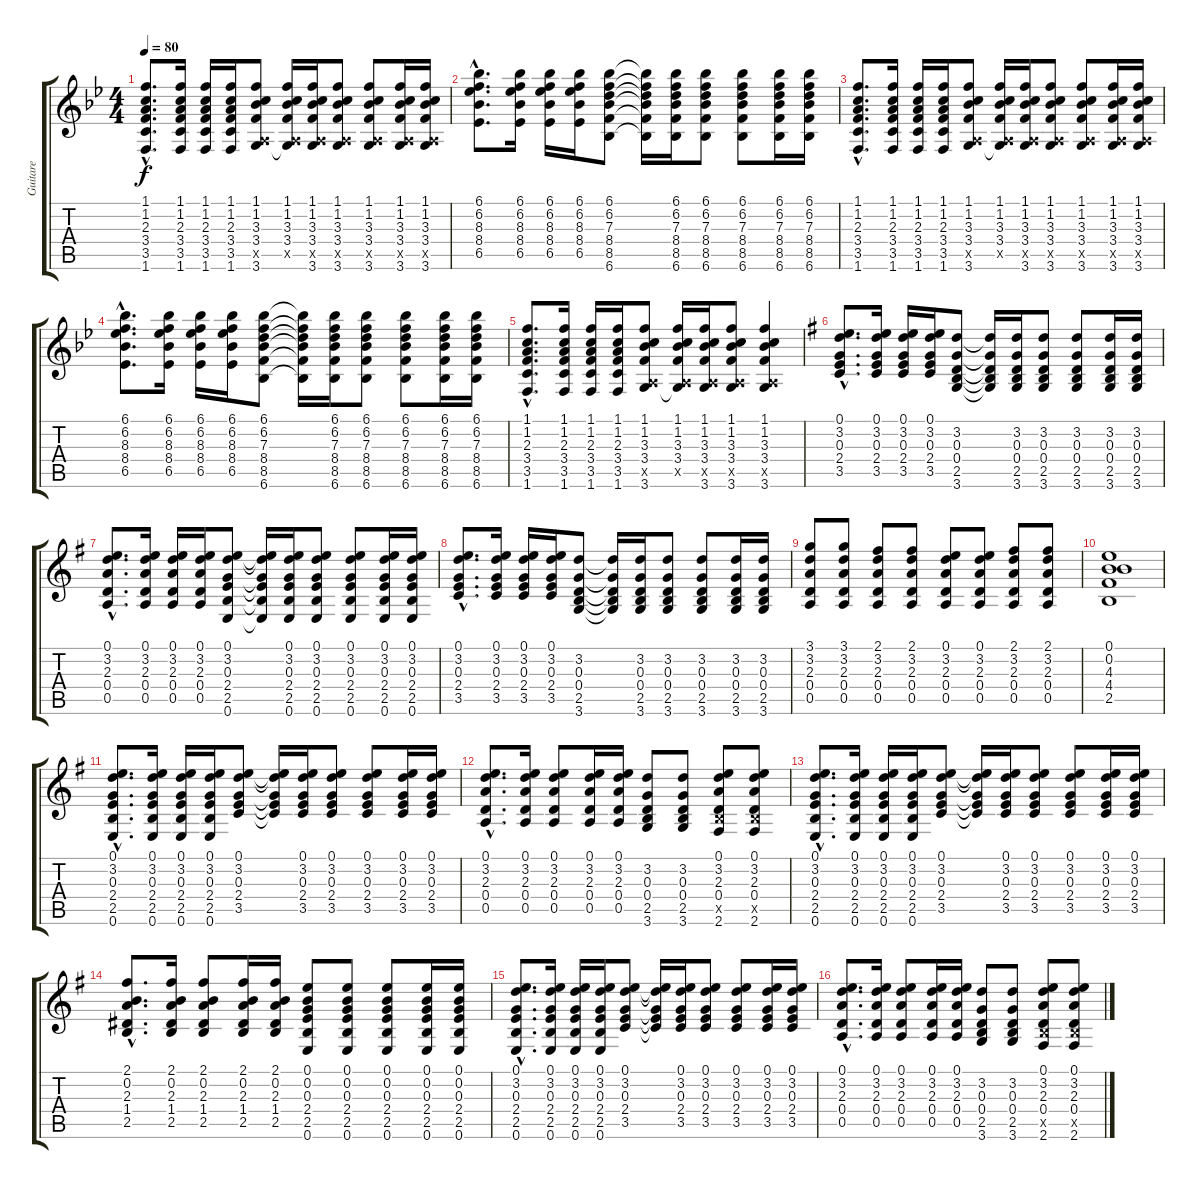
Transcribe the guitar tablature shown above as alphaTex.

\track ("Guitare" "Guitare") {instrument acousticguitarsteel}
\staff {score tabs}
\tuning (E4 B3 G3 D3 A2 E2) {hide}
\ts (4 4)
\tempo 80
\clef g2
\ks bb
(1.1{hac} 1.2{hac} 2.3{hac} 3.4{hac} 3.5{hac} 1.6{hac}).8{d dy f} (1.1 1.2 2.3 3.4 3.5 1.6).16 (1.1 1.2 2.3 3.4 3.5 1.6).16 (1.1 1.2 2.3 3.4 3.5 1.6).16 (1.1 1.2 3.3 3.4 0.5{x} 3.6).8 (1.1 1.2 3.3 3.4 0.5{x} 3.6{t}).16 (1.1 1.2 3.3 3.4 0.5{x} 3.6).16 (1.1 1.2 3.3 3.4 0.5{x} 3.6).8 (1.1 1.2 3.3 3.4 0.5{x} 3.6).8 (1.1 1.2 3.3 3.4 0.5{x} 3.6).16 (1.1 1.2 3.3 3.4 0.5{x} 3.6).16 |
(6.1{hac} 6.2{hac} 8.3{hac} 8.4{hac} 6.5{hac}).8{d} (6.1 6.2 8.3 8.4 6.5).16 (6.1 6.2 8.3 8.4 6.5).16 (6.1 6.2 8.3 8.4 6.5).16 (6.1 6.2 7.3 8.4 8.5 6.6).8 (6.1{t} 6.2{t} 7.3{t} 8.4{t} 8.5{t} 6.6{t}).16 (6.1 6.2 7.3 8.4 8.5 6.6).16 (6.1 6.2 7.3 8.4 8.5 6.6).8 (6.1 6.2 7.3 8.4 8.5 6.6).8 (6.1 6.2 7.3 8.4 8.5 6.6).16 (6.1 6.2 7.3 8.4 8.5 6.6).16 |
(1.1{hac} 1.2{hac} 2.3{hac} 3.4{hac} 3.5{hac} 1.6{hac}).8{d} (1.1 1.2 2.3 3.4 3.5 1.6).16 (1.1 1.2 2.3 3.4 3.5 1.6).16 (1.1 1.2 2.3 3.4 3.5 1.6).16 (1.1 1.2 3.3 3.4 0.5{x} 3.6).8 (1.1 1.2 3.3 3.4 0.5{x} 3.6{t}).16 (1.1 1.2 3.3 3.4 0.5{x} 3.6).16 (1.1 1.2 3.3 3.4 0.5{x} 3.6).8 (1.1 1.2 3.3 3.4 0.5{x} 3.6).8 (1.1 1.2 3.3 3.4 0.5{x} 3.6).16 (1.1 1.2 3.3 3.4 0.5{x} 3.6).16 |
(6.1{hac} 6.2{hac} 8.3{hac} 8.4{hac} 6.5{hac}).8{d} (6.1 6.2 8.3 8.4 6.5).16 (6.1 6.2 8.3 8.4 6.5).16 (6.1 6.2 8.3 8.4 6.5).16 (6.1 6.2 7.3 8.4 8.5 6.6).8 (6.1{t} 6.2{t} 7.3{t} 8.4{t} 8.5{t} 6.6{t}).16 (6.1 6.2 7.3 8.4 8.5 6.6).16 (6.1 6.2 7.3 8.4 8.5 6.6).8 (6.1 6.2 7.3 8.4 8.5 6.6).8 (6.1 6.2 7.3 8.4 8.5 6.6).16 (6.1 6.2 7.3 8.4 8.5 6.6).16 |
(1.1{hac} 1.2{hac} 2.3{hac} 3.4{hac} 3.5{hac} 1.6{hac}).8{d} (1.1 1.2 2.3 3.4 3.5 1.6).16 (1.1 1.2 2.3 3.4 3.5 1.6).16 (1.1 1.2 2.3 3.4 3.5 1.6).16 (1.1 1.2 3.3 3.4 0.5{x} 3.6).8 (1.1 1.2 3.3 3.4 0.5{x} 3.6{t}).16 (1.1 1.2 3.3 3.4 0.5{x} 3.6).16 (1.1 1.2 3.3 3.4 0.5{x} 3.6).8 (1.1 1.2 3.3 3.4 0.5{x} 3.6).4 |
\ks g
(0.1{hac} 3.2{hac} 0.3{hac} 2.4{hac} 3.5{hac}).8{d} (0.1 3.2 0.3 2.4 3.5).16 (0.1 3.2 0.3 2.4 3.5).16 (0.1 3.2 0.3 2.4 3.5).16 (3.2 0.3 0.4 2.5 3.6).8 (3.2{t} 0.3{t} 0.4{t} 2.5{t} 3.6{t}).16 (3.2 0.3 0.4 2.5 3.6).16 (3.2 0.3 0.4 2.5 3.6).8 (3.2 0.3 0.4 2.5 3.6).8 (3.2 0.3 0.4 2.5 3.6).16 (3.2 0.3 0.4 2.5 3.6).16 |
(0.1{hac} 3.2{hac} 2.3{hac} 0.4{hac} 0.5{hac}).8{d} (0.1 3.2 2.3 0.4 0.5).16 (0.1 3.2 2.3 0.4 0.5).16 (0.1 3.2 2.3 0.4 0.5).16 (0.1 3.2 0.3 2.4 2.5 0.6).8 (0.1{t} 3.2{t} 0.3{t} 2.4{t} 2.5{t} 0.6{t}).16 (0.1 3.2 0.3 2.4 2.5 0.6).16 (0.1 3.2 0.3 2.4 2.5 0.6).8 (0.1 3.2 0.3 2.4 2.5 0.6).8 (0.1 3.2 0.3 2.4 2.5 0.6).16 (0.1 3.2 0.3 2.4 2.5 0.6).16 |
(0.1{hac} 3.2{hac} 0.3{hac} 2.4{hac} 3.5{hac}).8{d} (0.1 3.2 0.3 2.4 3.5).16 (0.1 3.2 0.3 2.4 3.5).16 (0.1 3.2 0.3 2.4 3.5).16 (3.2 0.3 0.4 2.5 3.6).8 (3.2{t} 0.3{t} 0.4{t} 2.5{t} 3.6{t}).16 (3.2 0.3 0.4 2.5 3.6).16 (3.2 0.3 0.4 2.5 3.6).8 (3.2 0.3 0.4 2.5 3.6).8 (3.2 0.3 0.4 2.5 3.6).16 (3.2 0.3 0.4 2.5 3.6).16 |
(3.1 3.2 2.3 0.4 0.5).8 (3.1 3.2 2.3 0.4 0.5).8 (2.1 3.2 2.3 0.4 0.5).8 (2.1 3.2 2.3 0.4 0.5).8 (0.1 3.2 2.3 0.4 0.5).8 (0.1 3.2 2.3 0.4 0.5).8 (2.1 3.2 2.3 0.4 0.5).8 (2.1 3.2 2.3 0.4 0.5).8 |
(0.1 0.2 4.3 4.4 2.5).1 |
(0.1{hac} 3.2{hac} 0.3{hac} 2.4{hac} 2.5{hac} 0.6{hac}).8{d} (0.1 3.2 0.3 2.4 2.5 0.6).16 (0.1 3.2 0.3 2.4 2.5 0.6).16 (0.1 3.2 0.3 2.4 2.5 0.6).16 (0.1 3.2 0.3 2.4 3.5).8 (0.1{t} 3.2{t} 0.3{t} 2.4{t} 3.5{t}).16 (0.1 3.2 0.3 2.4 3.5).16 (0.1 3.2 0.3 2.4 3.5).8 (0.1 3.2 0.3 2.4 3.5).8 (0.1 3.2 0.3 2.4 3.5).16 (0.1 3.2 0.3 2.4 3.5).16 |
(0.1{hac} 3.2{hac} 2.3{hac} 0.4{hac} 0.5{hac}).8{d} (0.1 3.2 2.3 0.4 0.5).16 (0.1 3.2 2.3 0.4 0.5).8 (0.1 3.2 2.3 0.4 0.5).16 (0.1 3.2 2.3 0.4 0.5).16 (3.2 0.3 0.4 2.5 3.6).8 (3.2 0.3 0.4 2.5 3.6).8 (0.1 3.2 2.3 0.4 2.5{x} 2.6).8 (0.1 3.2 2.3 0.4 2.5{x} 2.6).8 |
(0.1{hac} 3.2{hac} 0.3{hac} 2.4{hac} 2.5{hac} 0.6{hac}).8{d} (0.1 3.2 0.3 2.4 2.5 0.6).16 (0.1 3.2 0.3 2.4 2.5 0.6).16 (0.1 3.2 0.3 2.4 2.5 0.6).16 (0.1 3.2 0.3 2.4 3.5).8 (0.1{t} 3.2{t} 0.3{t} 2.4{t} 3.5{t}).16 (0.1 3.2 0.3 2.4 3.5).16 (0.1 3.2 0.3 2.4 3.5).8 (0.1 3.2 0.3 2.4 3.5).8 (0.1 3.2 0.3 2.4 3.5).16 (0.1 3.2 0.3 2.4 3.5).16 |
(2.1{hac} 0.2{hac} 2.3{hac} 1.4{hac} 2.5{hac}).8{d} (2.1 0.2 2.3 1.4 2.5).16 (2.1 0.2 2.3 1.4 2.5).8 (2.1 0.2 2.3 1.4 2.5).16 (2.1 0.2 2.3 1.4 2.5).16 (0.1 0.2 0.3 2.4 2.5 0.6).8 (0.1 0.2 0.3 2.4 2.5 0.6).8 (0.1 0.2 0.3 2.4 2.5 0.6).8 (0.1 0.2 0.3 2.4 2.5 0.6).16 (0.1 0.2 0.3 2.4 2.5 0.6).16 |
(0.1{hac} 3.2{hac} 0.3{hac} 2.4{hac} 2.5{hac} 0.6{hac}).8{d} (0.1 3.2 0.3 2.4 2.5 0.6).16 (0.1 3.2 0.3 2.4 2.5 0.6).16 (0.1 3.2 0.3 2.4 2.5 0.6).16 (0.1 3.2 0.3 2.4 3.5).8 (0.1{t} 3.2{t} 0.3{t} 2.4{t} 3.5{t}).16 (0.1 3.2 0.3 2.4 3.5).16 (0.1 3.2 0.3 2.4 3.5).8 (0.1 3.2 0.3 2.4 3.5).8 (0.1 3.2 0.3 2.4 3.5).16 (0.1 3.2 0.3 2.4 3.5).16 |
(0.1{hac} 3.2{hac} 2.3{hac} 0.4{hac} 0.5{hac}).8{d} (0.1 3.2 2.3 0.4 0.5).16 (0.1 3.2 2.3 0.4 0.5).8 (0.1 3.2 2.3 0.4 0.5).16 (0.1 3.2 2.3 0.4 0.5).16 (3.2 0.3 0.4 2.5 3.6).8 (3.2 0.3 0.4 2.5 3.6).8 (0.1 3.2 2.3 0.4 2.5{x} 2.6).8 (0.1 3.2 2.3 0.4 2.5{x} 2.6).8
